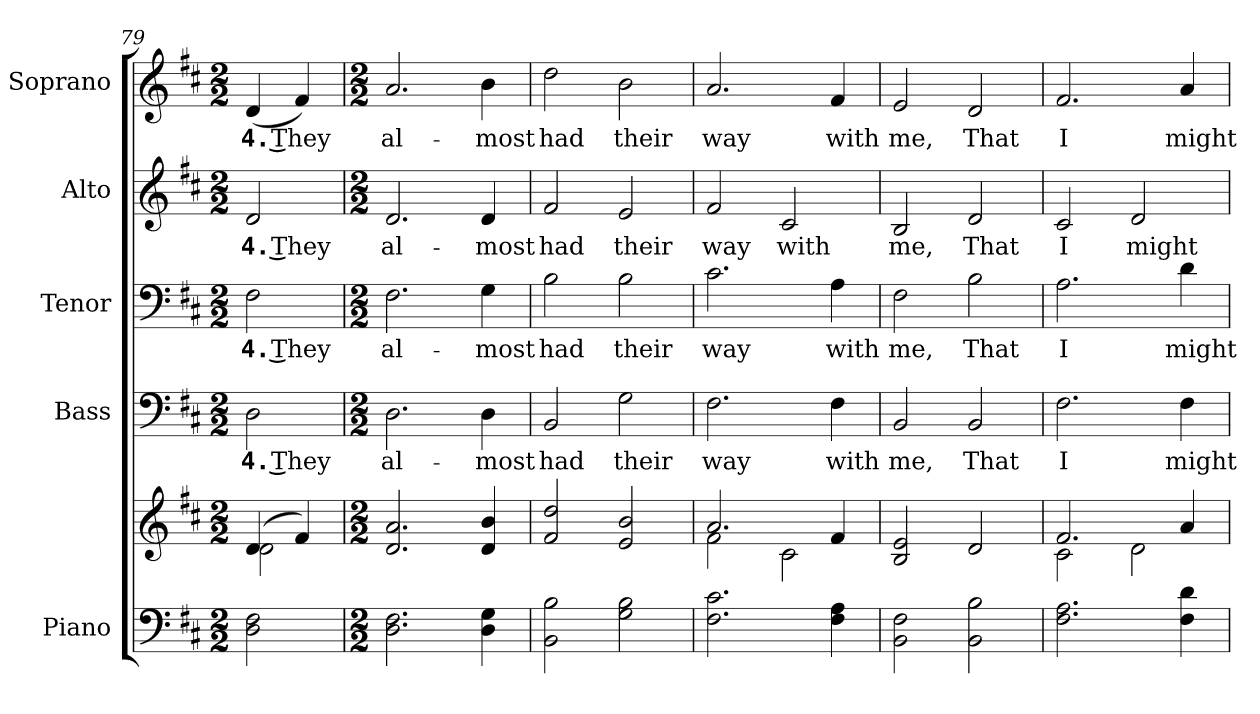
**kern	**kern	**kern	**text	**kern	**text	**kern	**text	**kern	**text
*part5	*part5	*part4	*part4	*part3	*part3	*part2	*part2	*part1	*part1
*staff6	*staff5	*staff4	*staff4	*staff3	*staff3	*staff2	*staff2	*staff1	*staff1
*I"Piano	*	*I"Bass	*	*I"Tenor	*	*I"Alto	*	*I"Soprano	*
*I'Pno.	*	*I'B.	*	*I'T.	*	*I'A.	*	*I'S.	*
*clefF4	*clefG2	*clefF4	*	*clefF4	*	*clefG2	*	*clefG2	*
*k[f#c#]	*k[f#c#]	*k[f#c#]	*	*k[f#c#]	*	*k[f#c#]	*	*k[f#c#]	*
*D:	*D:	*D:	*	*D:	*	*D:	*	*D:	*
*M2/2	*M2/2	*M2/2	*	*M2/2	*	*M2/2	*	*M2/2	*
=79	=79	=79	=79	=79	=79	=79	=79	=79	=79
*	*^	*	*	*	*	*	*	*	*
!	!	!	!	!LO:LY:b:color=#000000	!	!	!	!	!	!
!	!	!	!	!	!	!LO:LY:b:color=#000000	!	!	!	!
!	!	!	!	!	!	!	!	!LO:LY:b:color=#000000	!	!
!	!	!	!	!	!	!	!	!	!	!LO:LY:b:color=#000000
2Di\ 2F#i	(4di/	2di\	2Di\	4. They	2F#i\	4. They	2di/	4. They	(4di/	4. They
.	4f#i/)	.	.	.	.	.	.	.	4f#i/)	.
*	*v	*v	*	*	*	*	*	*	*	*
=80	=80	=80	=80	=80	=80	=80	=80	=80	=80
*M2/2	*M2/2	*M2/2	*	*M2/2	*	*M2/2	*	*M2/2	*
!	!	!	!LO:LY:b:color=#000000	!	!	!	!	!	!
!	!	!	!	!	!LO:LY:b:color=#000000	!	!	!	!
!	!	!	!	!	!	!	!LO:LY:b:color=#000000	!	!
!	!	!	!	!	!	!	!	!	!LO:LY:b:color=#000000
2.Di\ 2.F#i	2.di/ 2.ai	2.Di\	al-	2.F#i\	al-	2.di/	al-	2.ai/	al-
!	!	!	!LO:LY:b:color=#000000	!	!	!	!	!	!
!	!	!	!	!	!LO:LY:b:color=#000000	!	!	!	!
!	!	!	!	!	!	!	!LO:LY:b:color=#000000	!	!
!	!	!	!	!	!	!	!	!	!LO:LY:b:color=#000000
4Di\ 4Gi	4di/ 4bi	4Di\	-most	4Gi\	-most	4di/	-most	4bi\	-most
=81	=81	=81	=81	=81	=81	=81	=81	=81	=81
!	!	!	!LO:LY:b:color=#000000	!	!	!	!	!	!
!	!	!	!	!	!LO:LY:b:color=#000000	!	!	!	!
!	!	!	!	!	!	!	!LO:LY:b:color=#000000	!	!
!	!	!	!	!	!	!	!	!	!LO:LY:b:color=#000000
2BBi\ 2Bi	2f#i/ 2ddi	2BBi/	had	2Bi\	had	2f#i/	had	2ddi\	had
!	!	!	!LO:LY:b:color=#000000	!	!	!	!	!	!
!	!	!	!	!	!LO:LY:b:color=#000000	!	!	!	!
!	!	!	!	!	!	!	!LO:LY:b:color=#000000	!	!
!	!	!	!	!	!	!	!	!	!LO:LY:b:color=#000000
2Gi\ 2Bi	2ei/ 2bi	2Gi\	their	2Bi\	their	2ei/	their	2bi\	their
=82	=82	=82	=82	=82	=82	=82	=82	=82	=82
*	*^	*	*	*	*	*	*	*	*
!	!	!	!	!LO:LY:b:color=#000000	!	!	!	!	!	!
!	!	!	!	!	!	!LO:LY:b:color=#000000	!	!	!	!
!	!	!	!	!	!	!	!	!LO:LY:b:color=#000000	!	!
!	!	!	!	!	!	!	!	!	!	!LO:LY:b:color=#000000
2.F#i\ 2.c#i	2.ai/	2f#i\	2.F#i\	way	2.c#i\	way	2f#i/	way	2.ai/	way
!	!	!	!	!	!	!	!	!LO:LY:b:color=#000000	!	!
.	.	2c#i\	.	.	.	.	2c#i/	with	.	.
!	!	!	!	!LO:LY:b:color=#000000	!	!	!	!	!	!
!	!	!	!	!	!	!LO:LY:b:color=#000000	!	!	!	!
!	!	!	!	!	!	!	!	!	!	!LO:LY:b:color=#000000
4F#i\ 4Ai	4f#i/	.	4F#i\	with	4Ai\	with	.	.	4f#i/	with
*	*v	*v	*	*	*	*	*	*	*	*
=83	=83	=83	=83	=83	=83	=83	=83	=83	=83
!	!	!	!LO:LY:b:color=#000000	!	!	!	!	!	!
!	!	!	!	!	!LO:LY:b:color=#000000	!	!	!	!
!	!	!	!	!	!	!	!LO:LY:b:color=#000000	!	!
!	!	!	!	!	!	!	!	!	!LO:LY:b:color=#000000
2BBi\ 2F#i	2Bi/ 2ei	2BBi/	me,	2F#i\	me,	2Bi/	me,	2ei/	me,
!	!	!	!LO:LY:b:color=#000000	!	!	!	!	!	!
!	!	!	!	!	!LO:LY:b:color=#000000	!	!	!	!
!	!	!	!	!	!	!	!LO:LY:b:color=#000000	!	!
!	!	!	!	!	!	!	!	!	!LO:LY:b:color=#000000
2BBi\ 2Bi	2di/	2BBi/	That	2Bi\	That	2di/	That	2di/	That
!!LO:PB:g=z
=84	=84	=84	=84	=84	=84	=84	=84	=84	=84
*	*^	*	*	*	*	*	*	*	*
!	!	!	!	!LO:LY:b:color=#000000	!	!	!	!	!	!
!	!	!	!	!	!	!LO:LY:b:color=#000000	!	!	!	!
!	!	!	!	!	!	!	!	!LO:LY:b:color=#000000	!	!
!	!	!	!	!	!	!	!	!	!	!LO:LY:b:color=#000000
2.F#i\ 2.Ai	2.f#i/	2c#i\	2.F#i\	I	2.Ai\	I	2c#i/	I	2.f#i/	I
!	!	!	!	!	!	!	!	!LO:LY:b:color=#000000	!	!
.	.	2di\	.	.	.	.	2di/	might	.	.
!	!	!	!	!LO:LY:b:color=#000000	!	!	!	!	!	!
!	!	!	!	!	!	!LO:LY:b:color=#000000	!	!	!	!
!	!	!	!	!	!	!	!	!	!	!LO:LY:b:color=#000000
4F#i\ 4di	4ai/	.	4F#i\	might	4di\	might	.	.	4ai/	might
*	*v	*v	*	*	*	*	*	*	*	*
=	=	=	=	=	=	=	=	=	=
*-	*-	*-	*-	*-	*-	*-	*-	*-	*-
